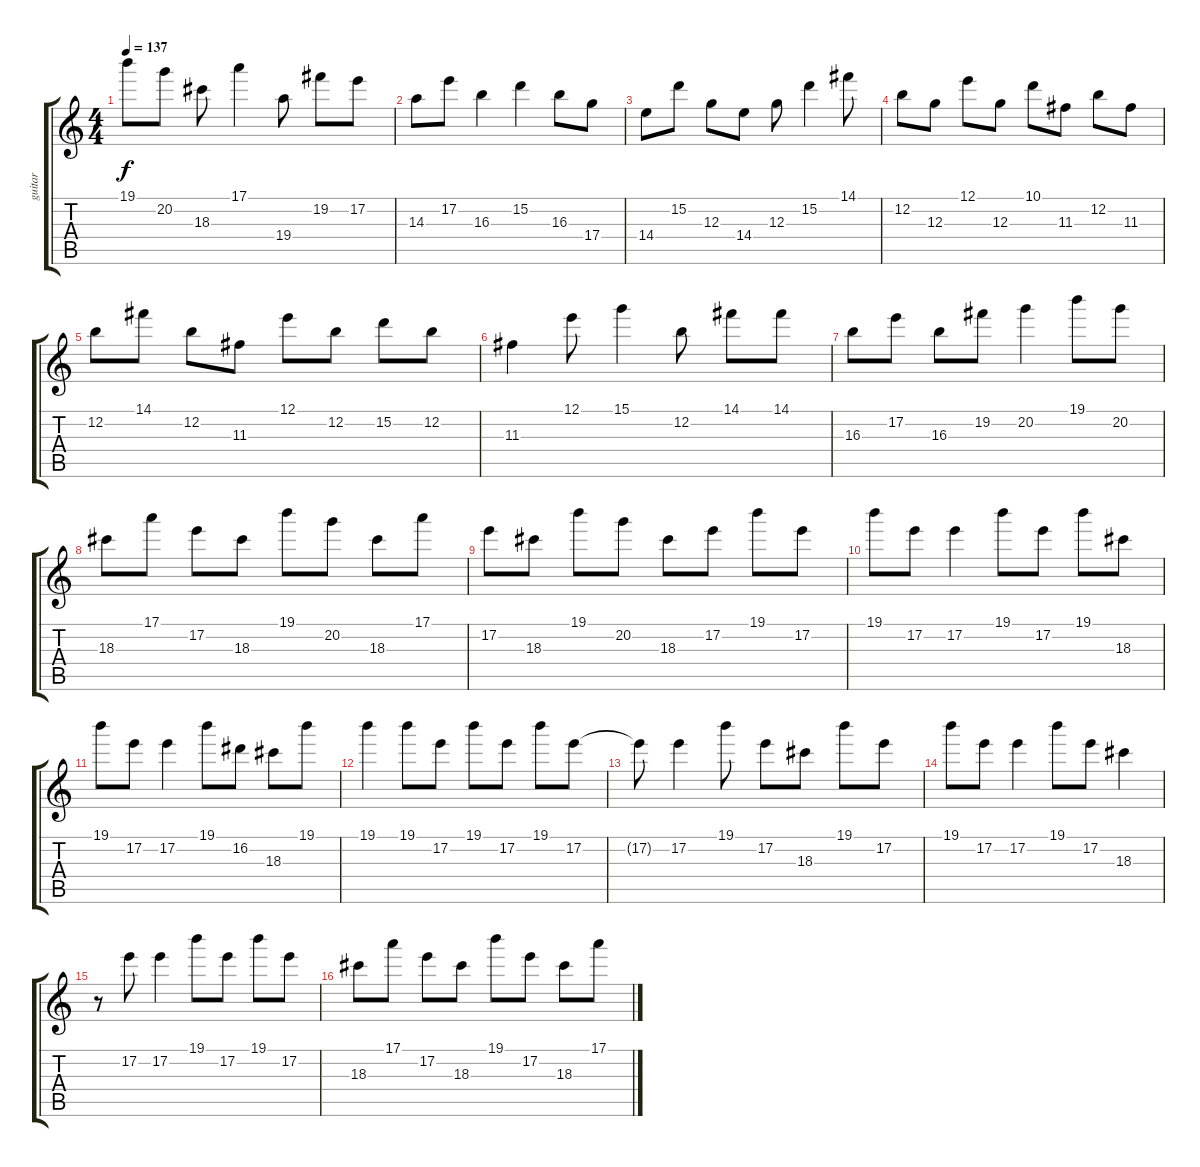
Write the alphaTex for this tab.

\track ("guitar" "guitar") {instrument distortionguitar}
\staff {score tabs}
\tuning (E4 B3 G3 D3 A2 E2) {hide}
\ts (4 4)
\tempo 137
\clef g2
\ks c
19.1.8{dy f} 20.2.8 18.3.8 17.1.4 19.4.8 19.2.8 17.2.8 |
14.3.8 17.2.8 16.3.4 15.2.4 16.3.8 17.4.8 |
14.4.8 15.2.8 12.3.8 14.4.8 12.3.8 15.2.4 14.1.8 |
12.2.8 12.3.8 12.1.8 12.3.8 10.1.8 11.3.8 12.2.8 11.3.8 |
12.2.8 14.1.8 12.2.8 11.3.8 12.1.8 12.2.8 15.2.8 12.2.8 |
11.3.4 12.1.8 15.1.4 12.2.8 14.1.8 14.1.8 |
16.3.8 17.2.8 16.3.8 19.2.8 20.2.4 19.1.8 20.2.8 |
18.3.8 17.1.8 17.2.8 18.3.8 19.1.8 20.2.8 18.3.8 17.1.8 |
17.2.8 18.3.8 19.1.8 20.2.8 18.3.8 17.2.8 19.1.8 17.2.8 |
19.1.8 17.2.8 17.2.4 19.1.8 17.2.8 19.1.8 18.3.8 |
19.1.8 17.2.8 17.2.4 19.1.8 16.2.8 18.3.8 19.1.8 |
19.1.4 19.1.8 17.2.8 19.1.8 17.2.8 19.1.8 17.2.8 |
17.2{t}.8 17.2.4 19.1.8 17.2.8 18.3.8 19.1.8 17.2.8 |
19.1.8 17.2.8 17.2.4 19.1.8 17.2.8 18.3.4 |
r.8 17.2.8 17.2.4 19.1.8 17.2.8 19.1.8 17.2.8 |
18.3.8 17.1.8 17.2.8 18.3.8 19.1.8 17.2.8 18.3.8 17.1.8
